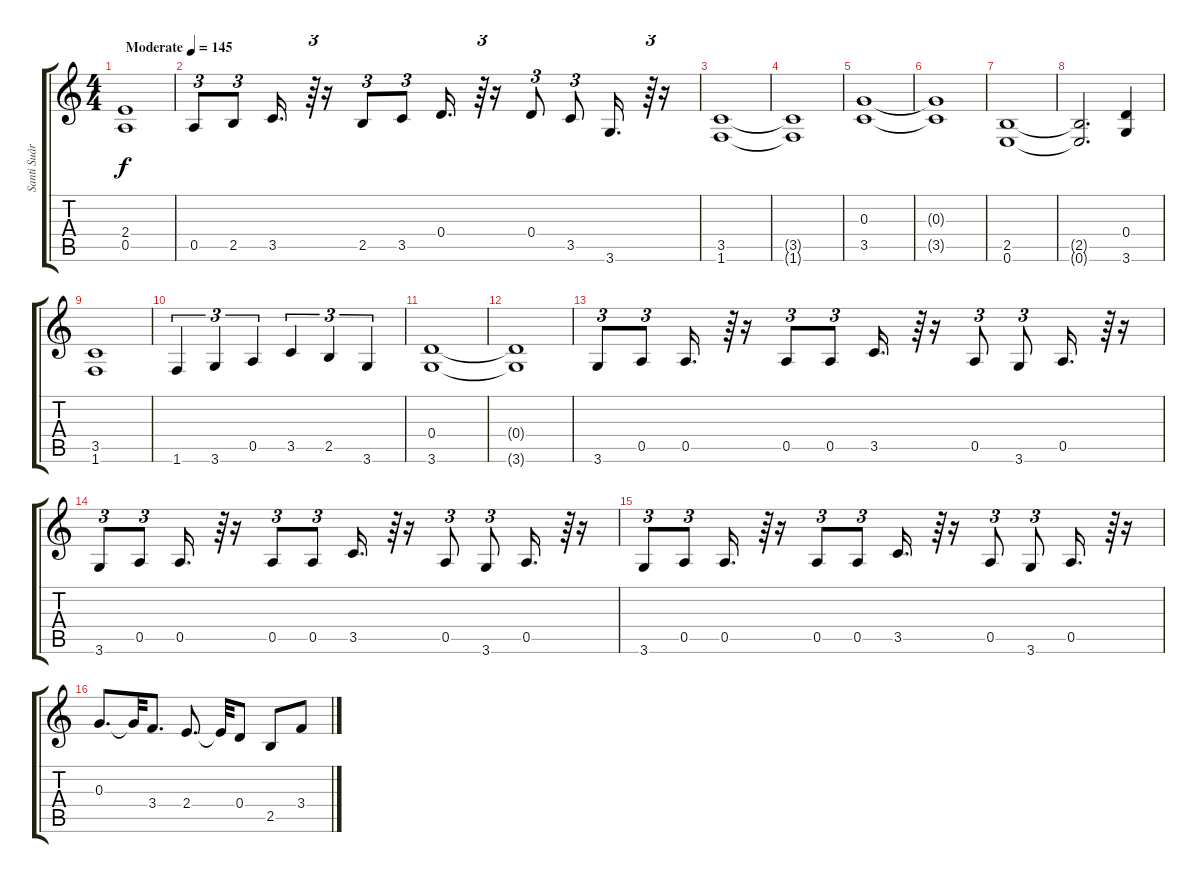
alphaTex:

\track ("Santi Suárez" "Santi Suár") {instrument overdrivenguitar}
\staff {score tabs}
\tuning (E4 B3 G3 D3 A2 E2) {hide}
\ts (4 4)
\tempo (145 "Moderate")
\clef g2
\ks c
(2.4 0.5).1{dy f instrument overdrivenguitar} |
0.5.8{tu (3 2)} 2.5.8{tu (3 2)} 3.5.16{d} r.64{tu (3 2)} r.16 2.5.8{tu (3 2)} 3.5.8{tu (3 2)} 0.4.16{d} r.64{tu (3 2)} r.16 0.4.8{tu (3 2)} 3.5.8{tu (3 2)} 3.6.16{d} r.64{tu (3 2)} r.16 |
(3.5 1.6).1 |
(3.5{t} 1.6{t}).1 |
(0.3 3.5).1 |
(0.3{t} 3.5{t}).1 |
(2.5 0.6).1 |
(2.5{t} 0.6{t}).2{d} (0.4 3.6).4 |
(3.5 1.6).1 |
1.6.4{tu (3 2)} 3.6.4{tu (3 2)} 0.5.4{tu (3 2)} 3.5.4{tu (3 2)} 2.5.4{tu (3 2)} 3.6.4{tu (3 2)} |
(0.4 3.6).1 |
(0.4{t} 3.6{t}).1 |
3.6.8{tu (3 2)} 0.5.8{tu (3 2)} 0.5.16{d} r.64{tu (3 2)} r.16 0.5.8{tu (3 2)} 0.5.8{tu (3 2)} 3.5.16{d} r.64{tu (3 2)} r.16 0.5.8{tu (3 2)} 3.6.8{tu (3 2)} 0.5.16{d} r.64{tu (3 2)} r.16 |
3.6.8{tu (3 2)} 0.5.8{tu (3 2)} 0.5.16{d} r.64{tu (3 2)} r.16 0.5.8{tu (3 2)} 0.5.8{tu (3 2)} 3.5.16{d} r.64{tu (3 2)} r.16 0.5.8{tu (3 2)} 3.6.8{tu (3 2)} 0.5.16{d} r.64{tu (3 2)} r.16 |
3.6.8{tu (3 2)} 0.5.8{tu (3 2)} 0.5.16{d} r.64{tu (3 2)} r.16 0.5.8{tu (3 2)} 0.5.8{tu (3 2)} 3.5.16{d} r.64{tu (3 2)} r.16 0.5.8{tu (3 2)} 3.6.8{tu (3 2)} 0.5.16{d} r.64{tu (3 2)} r.16 |
0.3.8{d} 0.3{t}.32 3.4.8{d} 2.4.8{d} 2.4{t}.32 0.4.8 2.5.8 3.4.8
